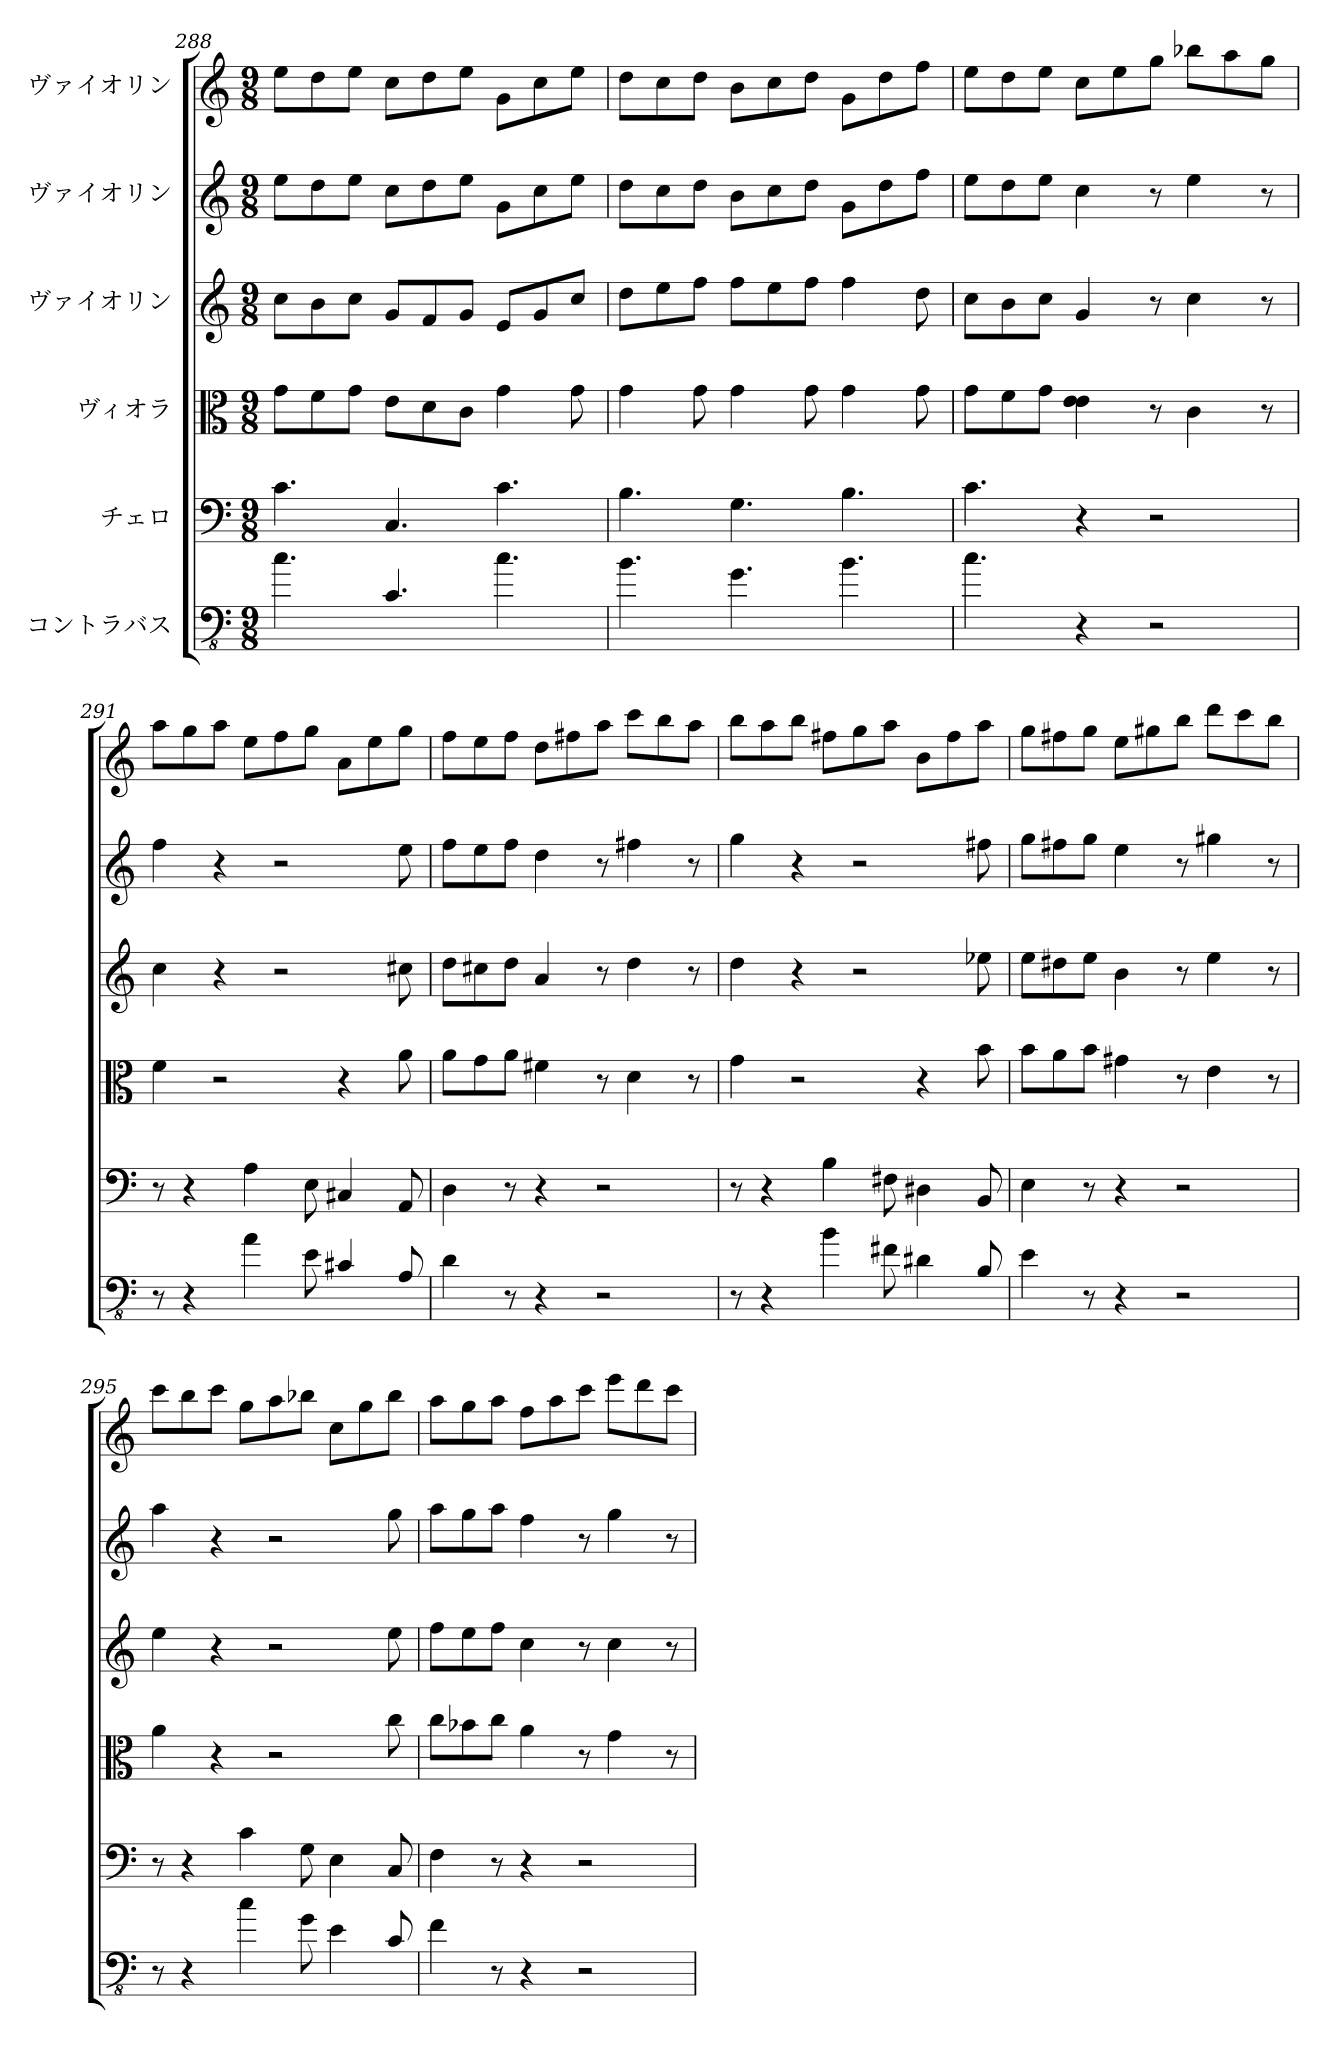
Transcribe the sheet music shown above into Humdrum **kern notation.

**kern	**kern	**kern	**kern	**kern	**kern
*part6	*part5	*part4	*part3	*part2	*part1
*staff6	*staff5	*staff4	*staff3	*staff2	*staff1
*I"コントラバス	*I"チェロ	*I"ヴィオラ	*I"ヴァイオリン	*I"ヴァイオリン	*I"ヴァイオリン
*clefFv4	*clefF4	*clefC3	*clefG2	*clefG2	*clefG2
*ITrd7c12	*	*	*	*	*
*k[]	*k[]	*k[]	*k[]	*k[]	*k[]
*M9/8	*M9/8	*M9/8	*M9/8	*M9/8	*M9/8
=288	=288	=288	=288	=288	=288
4.C\	4.c\	8g\L	8cc\L	8ee\L	8ee\L
.	.	8f\	8b\	8dd\	8dd\
.	.	8g\J	8cc\J	8ee\J	8ee\J
4.CC/	4.C/	8e\L	8g/L	8cc\L	8cc\L
.	.	8d\	8f/	8dd\	8dd\
.	.	8c\J	8g/J	8ee\J	8ee\J
4.C\	4.c\	4g\	8e/L	8g\L	8g\L
.	.	.	8g/	8cc\	8cc\
.	.	8g\	8cc/J	8ee\J	8ee\J
!!LO:LB:g=z
=289	=289	=289	=289	=289	=289
4.BB\	4.B\	4g\	8dd\L	8dd\L	8dd\L
.	.	.	8ee\	8cc\	8cc\
.	.	8g\	8ff\J	8dd\J	8dd\J
4.GG\	4.G\	4g\	8ff\L	8b\L	8b\L
.	.	.	8ee\	8cc\	8cc\
.	.	8g\	8ff\J	8dd\J	8dd\J
4.BB\	4.B\	4g\	4ff\	8g\L	8g\L
.	.	.	.	8dd\	8dd\
.	.	8g\	8dd\	8ff\J	8ff\J
=290	=290	=290	=290	=290	=290
4.C\	4.c\	8g\L	8cc\L	8ee\L	8ee\L
.	.	8f\	8b\	8dd\	8dd\
.	.	8g\J	8cc\J	8ee\J	8ee\J
4r	4r	4e\ 4e\	4g/	4cc\	8cc\L
.	.	.	.	.	8ee\
2r	2r	8r	8r	8r	8gg\J
.	.	4c\	4cc\	4ee\	8bb-X\L
.	.	.	.	.	8aa\
.	.	8r	8r	8r	8gg\J
=291	=291	=291	=291	=291	=291
8r	8r	4f\	4cc\	4ff\	8aa\L
4r	4r	.	.	.	8gg\
.	.	2r	4r	4r	8aa\J
4AA\	4A\	.	.	.	8ee\L
.	.	.	2r	2r	8ff\
8EE\	8E\	.	.	.	8gg\J
4CC#X/	4C#X/	4r	.	.	8a\L
.	.	.	.	.	8ee\
8AAA/	8AA/	8a\	8cc#X\	8ee\	8gg\J
=292	=292	=292	=292	=292	=292
4DD\	4D\	8a\L	8dd\L	8ff\L	8ff\L
.	.	8g\	8cc#X\	8ee\	8ee\
8r	8r	8a\J	8dd\J	8ff\J	8ff\J
4r	4r	4f#X\	4a/	4dd\	8dd\L
.	.	.	.	.	8ff#X\
2r	2r	8r	8r	8r	8aa\J
.	.	4d\	4dd\	4ff#X\	8ccc\L
.	.	.	.	.	8bb\
.	.	8r	8r	8r	8aa\J
!!LO:PB:g=z
=293	=293	=293	=293	=293	=293
8r	8r	4g\	4dd\	4gg\	8bb\L
4r	4r	.	.	.	8aa\
.	.	2r	4r	4r	8bb\J
4BB\	4B\	.	.	.	8ff#X\L
.	.	.	2r	2r	8gg\
8FF#X\	8F#X\	.	.	.	8aa\J
4DD#X\	4D#X\	4r	.	.	8b\L
.	.	.	.	.	8ff#\
8BBB/	8BB/	8b\	8ee-X\	8ff#X\	8aa\J
=294	=294	=294	=294	=294	=294
4EE\	4E\	8b\L	8ee\L	8gg\L	8gg\L
.	.	8a\	8dd#X\	8ff#X\	8ff#X\
8r	8r	8b\J	8ee\J	8gg\J	8gg\J
4r	4r	4g#X\	4b\	4ee\	8ee\L
.	.	.	.	.	8gg#X\
2r	2r	8r	8r	8r	8bb\J
.	.	4e\	4ee\	4gg#X\	8ddd\L
.	.	.	.	.	8ccc\
.	.	8r	8r	8r	8bb\J
=295	=295	=295	=295	=295	=295
8r	8r	4a\	4ee\	4aa\	8ccc\L
4r	4r	.	.	.	8bb\
.	.	4r	4r	4r	8ccc\J
4C\	4c\	.	.	.	8gg\L
.	.	2r	2r	2r	8aa\
8GG\	8G\	.	.	.	8bb-X\J
4EE\	4E\	.	.	.	8cc\L
.	.	.	.	.	8gg\
8CC/	8C/	8cc\	8ee\	8gg\	8bb-\J
!!LO:LB:g=z
=296	=296	=296	=296	=296	=296
4FF\	4F\	8cc\L	8ff\L	8aa\L	8aa\L
.	.	8b-X\	8ee\	8gg\	8gg\
8r	8r	8cc\J	8ff\J	8aa\J	8aa\J
4r	4r	4a\	4cc\	4ff\	8ff\L
.	.	.	.	.	8aa\
2r	2r	8r	8r	8r	8ccc\J
.	.	4g\	4cc\	4gg\	8eee\L
.	.	.	.	.	8ddd\
.	.	8r	8r	8r	8ccc\J
=	=	=	=	=	=
*-	*-	*-	*-	*-	*-
